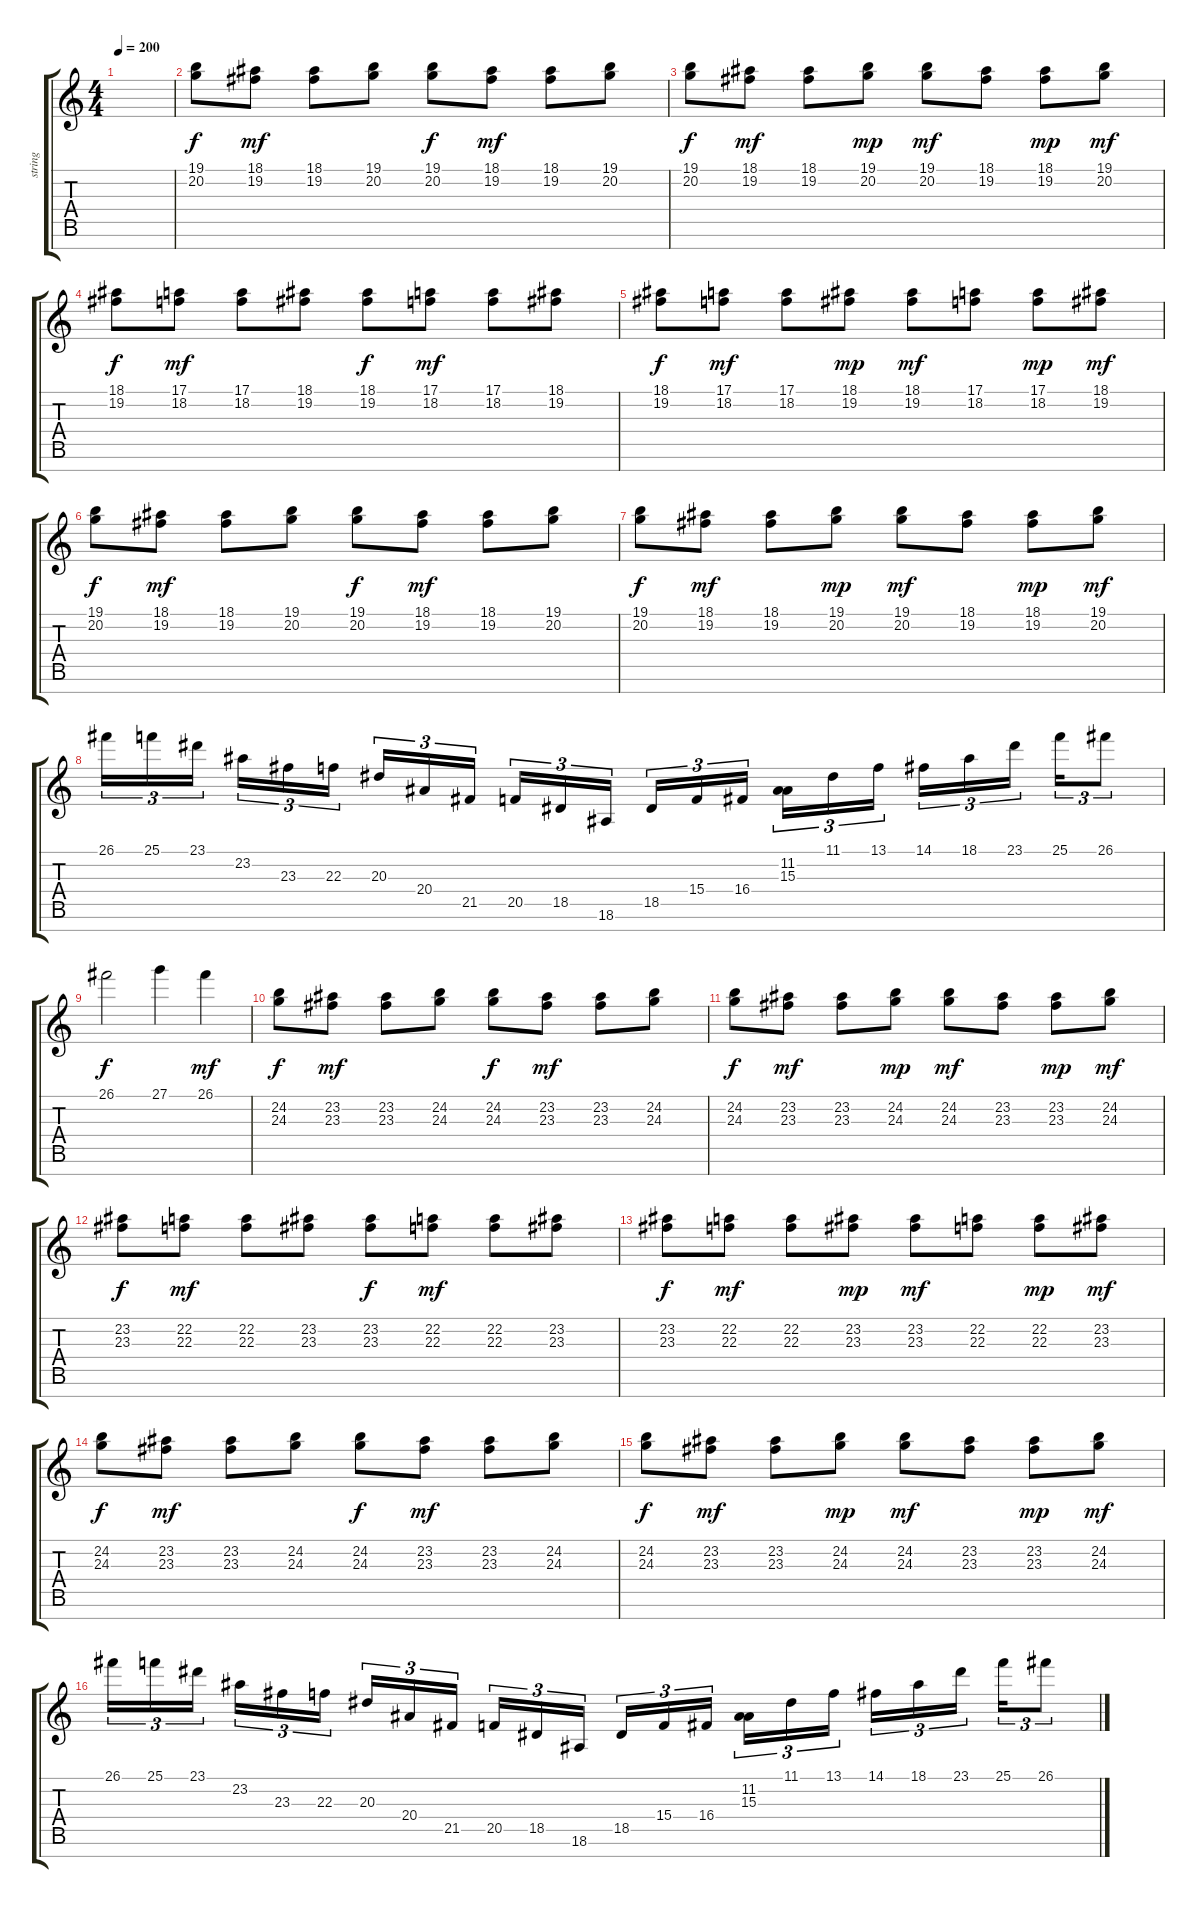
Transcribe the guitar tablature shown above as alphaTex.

\track ("string" "string") {instrument stringensemble1}
\staff {score tabs}
\tuning (E4 B3 G3 D3 A2 E2 B1) {hide}
\ts (4 4)
\tempo 200
\clef g2
\ks c
|
(19.1 20.2).8 (18.1 19.2).8{dy mf} (18.1 19.2).8 (19.1 20.2).8 (19.1 20.2).8{dy f} (18.1 19.2).8{dy mf} (18.1 19.2).8 (19.1 20.2).8 |
(19.1 20.2).8{dy f} (18.1 19.2).8{dy mf} (18.1 19.2).8 (19.1 20.2).8{dy mp} (19.1 20.2).8{dy mf} (18.1 19.2).8 (18.1 19.2).8{dy mp} (19.1 20.2).8{dy mf} |
(18.1 19.2).8{dy f} (17.1 18.2).8{dy mf} (17.1 18.2).8 (18.1 19.2).8 (18.1 19.2).8{dy f} (17.1 18.2).8{dy mf} (17.1 18.2).8 (18.1 19.2).8 |
(18.1 19.2).8{dy f} (17.1 18.2).8{dy mf} (17.1 18.2).8 (18.1 19.2).8{dy mp} (18.1 19.2).8{dy mf} (17.1 18.2).8 (17.1 18.2).8{dy mp} (18.1 19.2).8{dy mf} |
(19.1 20.2).8{dy f} (18.1 19.2).8{dy mf} (18.1 19.2).8 (19.1 20.2).8 (19.1 20.2).8{dy f} (18.1 19.2).8{dy mf} (18.1 19.2).8 (19.1 20.2).8 |
(19.1 20.2).8{dy f} (18.1 19.2).8{dy mf} (18.1 19.2).8 (19.1 20.2).8{dy mp} (19.1 20.2).8{dy mf} (18.1 19.2).8 (18.1 19.2).8{dy mp} (19.1 20.2).8{dy mf} |
26.1.16{tu (3 2)} 25.1.16{tu (3 2)} 23.1.16{tu (3 2)} 23.2.16{tu (3 2)} 23.3.16{tu (3 2)} 22.3.16{tu (3 2)} 20.3.16{tu (3 2)} 20.4.16{tu (3 2)} 21.5.16{tu (3 2)} 20.5.16{tu (3 2)} 18.5.16{tu (3 2)} 18.6.16{tu (3 2)} 18.5.16{tu (3 2)} 15.4.16{tu (3 2)} 16.4.16{tu (3 2)} (11.2 15.3).16{tu (3 2)} 11.1.16{tu (3 2)} 13.1.16{tu (3 2)} 14.1.16{tu (3 2)} 18.1.16{tu (3 2)} 23.1.16{tu (3 2)} 25.1.16{tu (3 2)} 26.1.8{tu (3 2)} |
26.1.2{dy f} 27.1.4 26.1.4{dy mf} |
(24.2 24.3).8{dy f} (23.2 23.3).8{dy mf} (23.2 23.3).8 (24.2 24.3).8 (24.2 24.3).8{dy f} (23.2 23.3).8{dy mf} (23.2 23.3).8 (24.2 24.3).8 |
(24.2 24.3).8{dy f} (23.2 23.3).8{dy mf} (23.2 23.3).8 (24.2 24.3).8{dy mp} (24.2 24.3).8{dy mf} (23.2 23.3).8 (23.2 23.3).8{dy mp} (24.2 24.3).8{dy mf} |
(23.2 23.3).8{dy f} (22.2 22.3).8{dy mf} (22.2 22.3).8 (23.2 23.3).8 (23.2 23.3).8{dy f} (22.2 22.3).8{dy mf} (22.2 22.3).8 (23.2 23.3).8 |
(23.2 23.3).8{dy f} (22.2 22.3).8{dy mf} (22.2 22.3).8 (23.2 23.3).8{dy mp} (23.2 23.3).8{dy mf} (22.2 22.3).8 (22.2 22.3).8{dy mp} (23.2 23.3).8{dy mf} |
(24.2 24.3).8{dy f} (23.2 23.3).8{dy mf} (23.2 23.3).8 (24.2 24.3).8 (24.2 24.3).8{dy f} (23.2 23.3).8{dy mf} (23.2 23.3).8 (24.2 24.3).8 |
(24.2 24.3).8{dy f} (23.2 23.3).8{dy mf} (23.2 23.3).8 (24.2 24.3).8{dy mp} (24.2 24.3).8{dy mf} (23.2 23.3).8 (23.2 23.3).8{dy mp} (24.2 24.3).8{dy mf} |
26.1.16{tu (3 2)} 25.1.16{tu (3 2)} 23.1.16{tu (3 2)} 23.2.16{tu (3 2)} 23.3.16{tu (3 2)} 22.3.16{tu (3 2)} 20.3.16{tu (3 2)} 20.4.16{tu (3 2)} 21.5.16{tu (3 2)} 20.5.16{tu (3 2)} 18.5.16{tu (3 2)} 18.6.16{tu (3 2)} 18.5.16{tu (3 2)} 15.4.16{tu (3 2)} 16.4.16{tu (3 2)} (11.2 15.3).16{tu (3 2)} 11.1.16{tu (3 2)} 13.1.16{tu (3 2)} 14.1.16{tu (3 2)} 18.1.16{tu (3 2)} 23.1.16{tu (3 2)} 25.1.16{tu (3 2)} 26.1.8{tu (3 2)}
